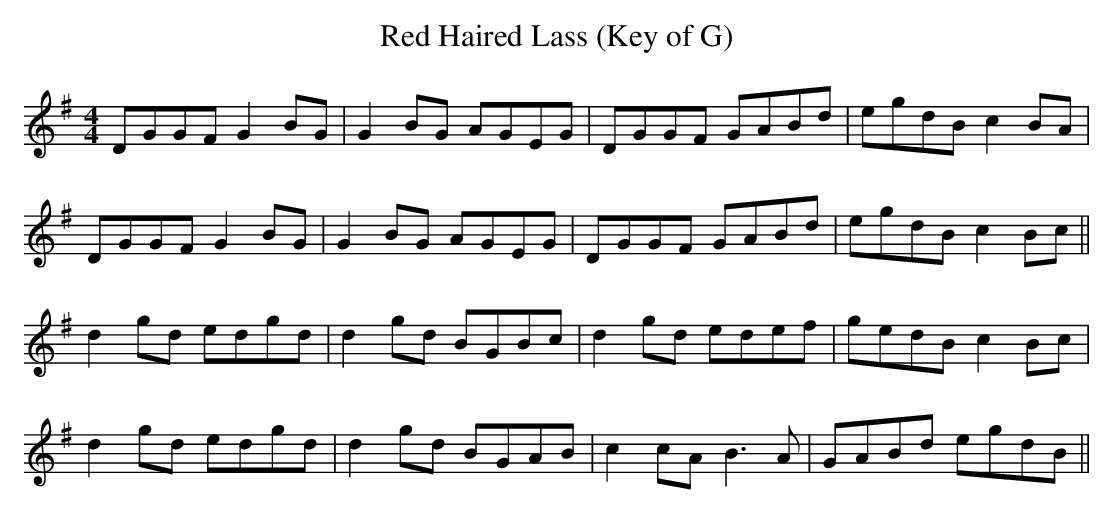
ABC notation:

X:1
T: Red Haired Lass (Key of G)
M: 4/4
L: 1/8
K: G
DGGF G2 BG|G2 BG AGEG|DGGF GABd|egdB c2 BA|
DGGF G2 BG|G2 BG AGEG|DGGF GABd|egdB c2 Bc||
d2 gd edgd|d2 gd BGBc|d2 gd edef|gedB c2 Bc|
d2 gd edgd|d2 gd BGAB|c2 cAB3 A|GABd egdB||
